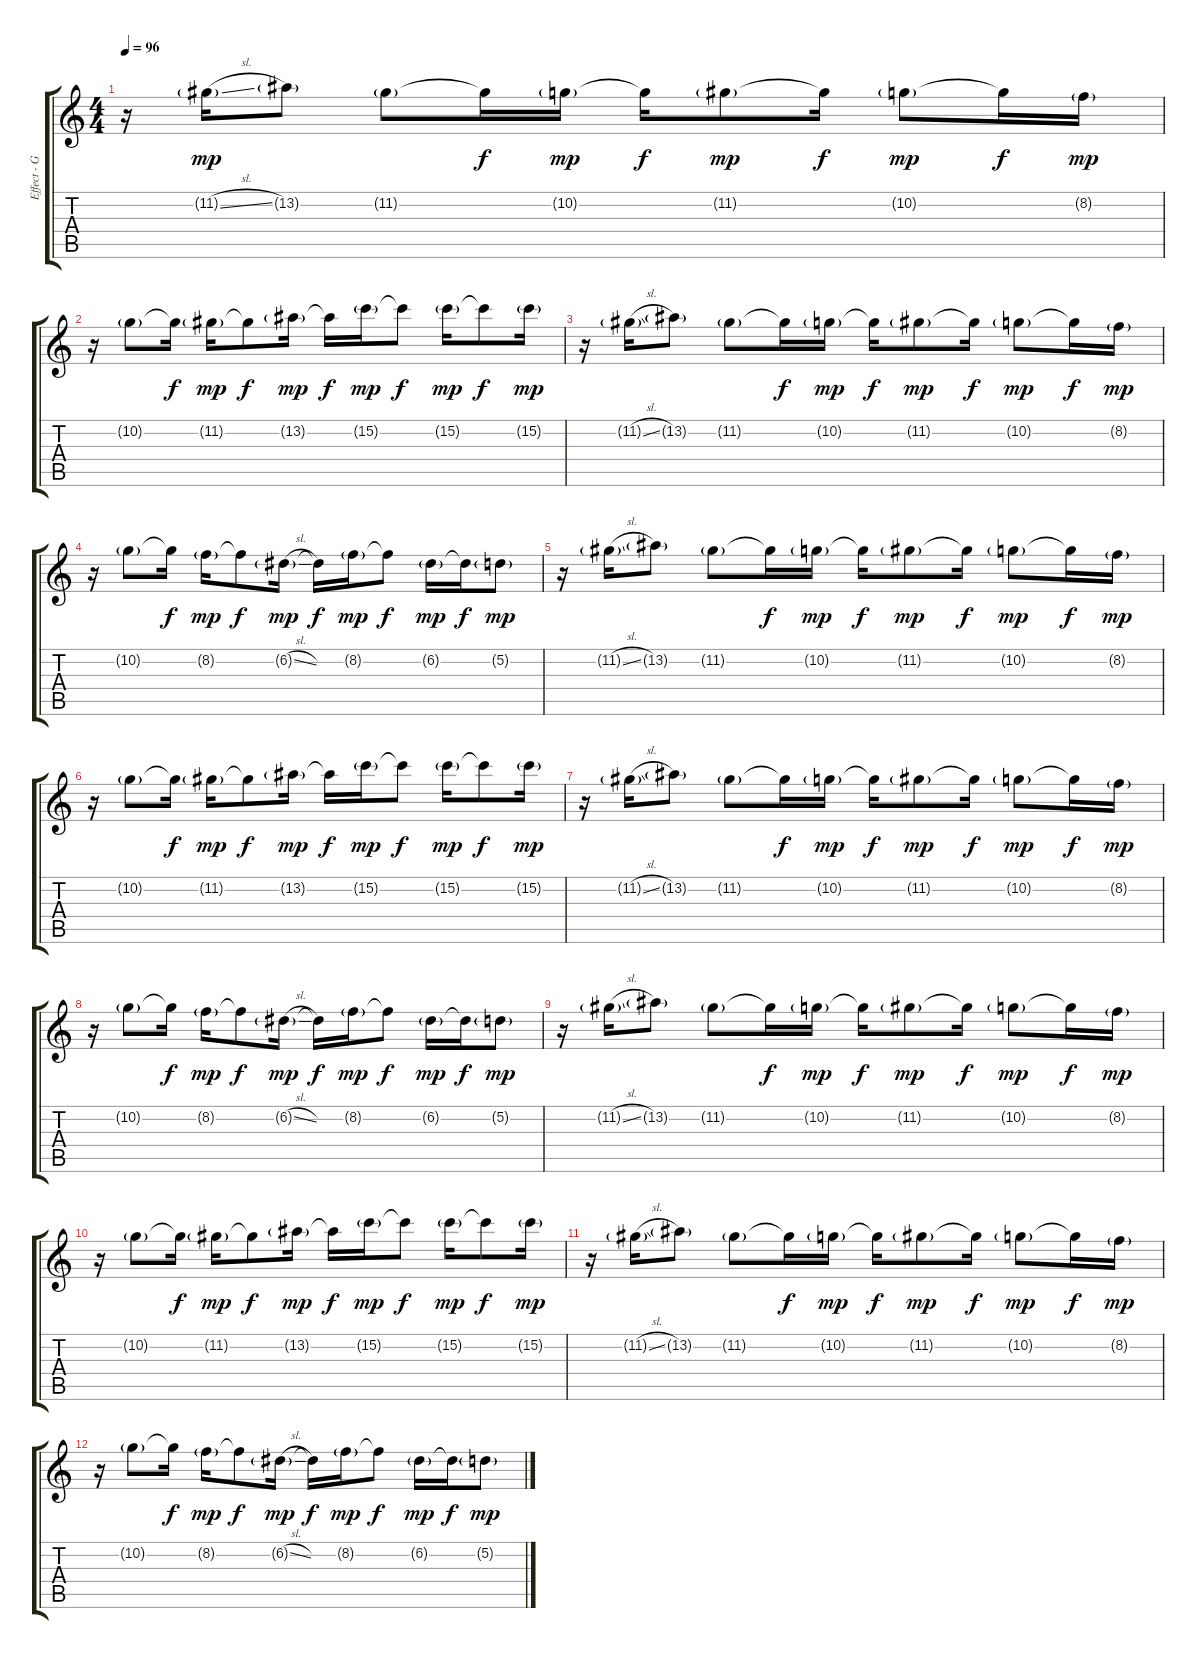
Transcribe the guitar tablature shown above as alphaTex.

\track ("Effect - Guitar 3" "Effect - G") {instrument electricguitarjazz}
\staff {score tabs}
\tuning (D4 A3 F3 C3 G2 C2) {hide}
\ts (4 4)
\tempo 96
\clef g2
\ks c
r.16{dy mp} 11.2{sl g}.16 13.2{g}.8 11.2{g}.8 11.2{t}.16{dy f} 10.2{g}.16{dy mp} 10.2{t}.16{dy f} 11.2{g}.8{dy mp} 11.2{t}.16{dy f} 10.2{g}.8{dy mp} 10.2{t}.16{dy f} 8.2{g}.16{dy mp} |
r.16 10.2{g}.8 10.2{t}.16{dy f} 11.2{g}.16{dy mp} 11.2{t}.8{dy f} 13.2{g}.16{dy mp} 13.2{t}.16{dy f} 15.2{g}.16{dy mp} 15.2{t}.8{dy f} 15.2{g}.16{dy mp} 15.2{t}.8{dy f} 15.2{g}.16{dy mp} |
r.16 11.2{sl g}.16 13.2{g}.8 11.2{g}.8 11.2{t}.16{dy f} 10.2{g}.16{dy mp} 10.2{t}.16{dy f} 11.2{g}.8{dy mp} 11.2{t}.16{dy f} 10.2{g}.8{dy mp} 10.2{t}.16{dy f} 8.2{g}.16{dy mp} |
r.16{volume 10} 10.2{g}.8 10.2{t}.16{dy f} 8.2{g}.16{dy mp} 8.2{t}.8{dy f} 6.2{sl g}.16{dy mp} 6.2{t}.16{dy f} 8.2{g}.16{dy mp} 8.2{t}.8{dy f} 6.2{g}.16{dy mp} 6.2{t}.16{dy f} 5.2{g}.8{dy mp} |
r.16{volume 9} 11.2{sl g}.16 13.2{g}.8 11.2{g}.8 11.2{t}.16{dy f} 10.2{g}.16{dy mp} 10.2{t}.16{dy f} 11.2{g}.8{dy mp} 11.2{t}.16{dy f} 10.2{g}.8{dy mp} 10.2{t}.16{dy f} 8.2{g}.16{dy mp} |
r.16{volume 8} 10.2{g}.8 10.2{t}.16{dy f} 11.2{g}.16{dy mp} 11.2{t}.8{dy f} 13.2{g}.16{dy mp} 13.2{t}.16{dy f} 15.2{g}.16{dy mp} 15.2{t}.8{dy f} 15.2{g}.16{dy mp} 15.2{t}.8{dy f} 15.2{g}.16{dy mp} |
r.16{volume 7} 11.2{sl g}.16 13.2{g}.8 11.2{g}.8 11.2{t}.16{dy f} 10.2{g}.16{dy mp} 10.2{t}.16{dy f} 11.2{g}.8{dy mp} 11.2{t}.16{dy f} 10.2{g}.8{dy mp} 10.2{t}.16{dy f} 8.2{g}.16{dy mp} |
r.16{volume 6} 10.2{g}.8 10.2{t}.16{dy f} 8.2{g}.16{dy mp} 8.2{t}.8{dy f} 6.2{sl g}.16{dy mp} 6.2{t}.16{dy f} 8.2{g}.16{dy mp} 8.2{t}.8{dy f} 6.2{g}.16{dy mp} 6.2{t}.16{dy f} 5.2{g}.8{dy mp} |
r.16{volume 5} 11.2{sl g}.16 13.2{g}.8 11.2{g}.8 11.2{t}.16{dy f} 10.2{g}.16{dy mp} 10.2{t}.16{dy f} 11.2{g}.8{dy mp} 11.2{t}.16{dy f} 10.2{g}.8{dy mp} 10.2{t}.16{dy f} 8.2{g}.16{dy mp} |
r.16{volume 4} 10.2{g}.8 10.2{t}.16{dy f} 11.2{g}.16{dy mp} 11.2{t}.8{dy f} 13.2{g}.16{dy mp} 13.2{t}.16{dy f} 15.2{g}.16{dy mp} 15.2{t}.8{dy f} 15.2{g}.16{dy mp} 15.2{t}.8{dy f} 15.2{g}.16{dy mp} |
r.16{volume 2} 11.2{sl g}.16 13.2{g}.8 11.2{g}.8 11.2{t}.16{dy f} 10.2{g}.16{dy mp} 10.2{t}.16{dy f} 11.2{g}.8{dy mp} 11.2{t}.16{dy f} 10.2{g}.8{dy mp} 10.2{t}.16{dy f} 8.2{g}.16{dy mp} |
r.16{volume 1} 10.2{g}.8 10.2{t}.16{dy f} 8.2{g}.16{dy mp} 8.2{t}.8{dy f} 6.2{sl g}.16{dy mp} 6.2{t}.16{dy f} 8.2{g}.16{dy mp} 8.2{t}.8{dy f} 6.2{g}.16{dy mp} 6.2{t}.16{dy f} 5.2{g}.8{dy mp}
